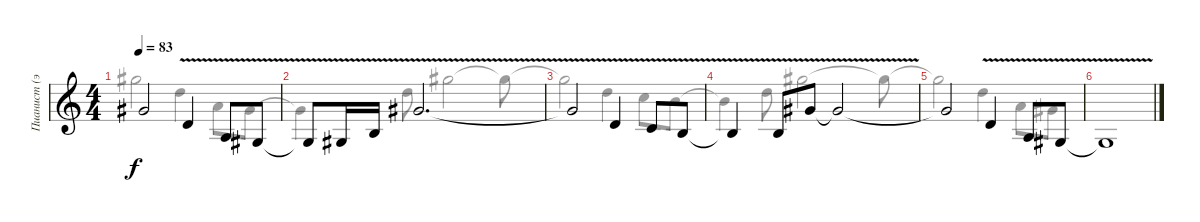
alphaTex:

\track ("Пианист (эффект)" "Пианист (э") {instrument tremolostrings}
\staff {score}
\tuning (E5 B4 G4 D4 A3 E3) {hide}
\voice
\ts (4 4)
\tempo 83
\clef g2
\ks c
1.3{t}.2{dy f} 0.4{v}.4 0.5{v}.8 4.6{v}.8 |
4.6{t}.8 4.6{v}.16 2.5{v}.16 1.3{v}.2{d} |
1.3{t}.2 0.4{v}.4 3.5{v}.8 2.5{v}.8 |
2.5{t}.4 2.5{v}.8 1.3{v}.8 1.3{t}.2 |
1.3{t}.2 0.4{v}.4 0.5{v}.8 4.6{v}.8 |
4.6{t}.1
\voice
\clef g2
\ottava regular
\simile none
\ks c
4.1{t}.2{dy f} 3.2.4 2.3.8 1.3.8 |
1.3{t}.4 3.2.8 4.1.2 4.1{t}.8 |
4.1{t}.2 3.2.4 1.2.8 0.2.8 |
0.2{t}.4 3.2.8 4.1.2 4.1{t}.8 |
4.1{t}.2 3.2.4 2.3.8 1.3.8 |
